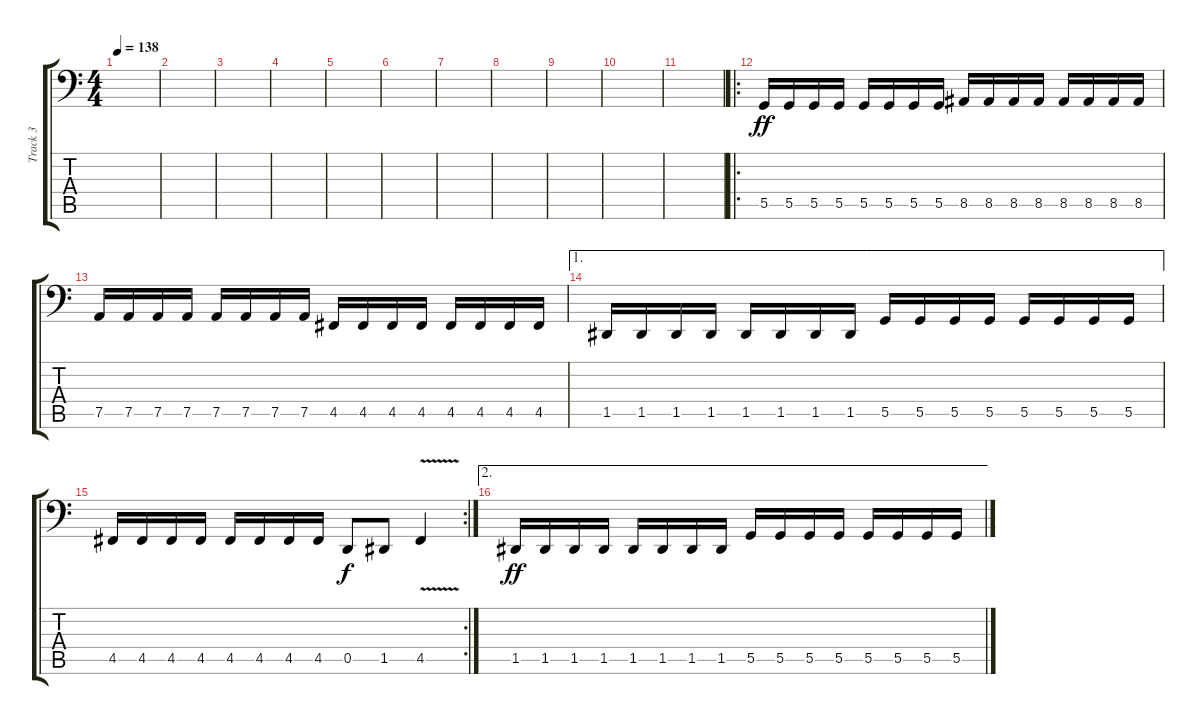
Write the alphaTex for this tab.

\track ("Track 3" "Track 3") {instrument electricbassfinger}
\staff {score tabs}
\tuning (A2 F2 C2 G1 D1 A0) {hide}
\ts (4 4)
\tempo 138
\clef f4
\ks c
|
|
|
|
|
|
|
|
|
|
|
\ro
5.5.16{dy ff} 5.5.16 5.5.16 5.5.16 5.5.16 5.5.16 5.5.16 5.5.16 8.5.16 8.5.16 8.5.16 8.5.16 8.5.16 8.5.16 8.5.16 8.5.16 |
7.5.16 7.5.16 7.5.16 7.5.16 7.5.16 7.5.16 7.5.16 7.5.16 4.5.16 4.5.16 4.5.16 4.5.16 4.5.16 4.5.16 4.5.16 4.5.16 |
\ae 1
1.5.16 1.5.16 1.5.16 1.5.16 1.5.16 1.5.16 1.5.16 1.5.16 5.5.16 5.5.16 5.5.16 5.5.16 5.5.16 5.5.16 5.5.16 5.5.16 |
\rc 2
4.5.16 4.5.16 4.5.16 4.5.16 4.5.16 4.5.16 4.5.16 4.5.16 0.5.8{dy f} 1.5.8 4.5{v}.4 |
\ae 2
1.5.16{dy ff} 1.5.16 1.5.16 1.5.16 1.5.16 1.5.16 1.5.16 1.5.16 5.5.16 5.5.16 5.5.16 5.5.16 5.5.16 5.5.16 5.5.16 5.5.16
